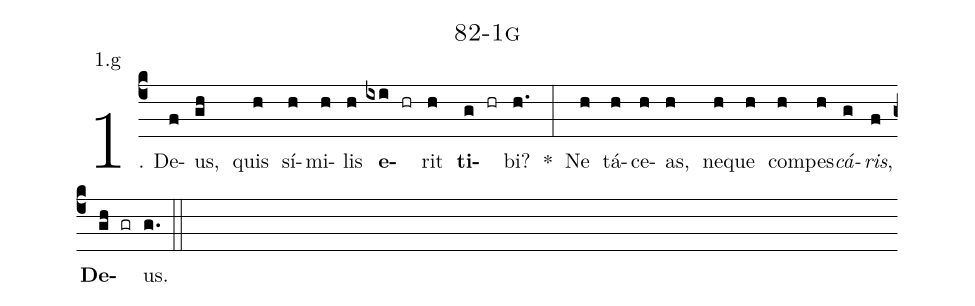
name: 82-1g;
annotation: 1.g;
%%
(c4)1. De(f)us,(gh) quis(h) sí(h)mi(h)lis(h) <b>e</b>(ixi hr)rit(h) <b>ti</b>(g hr)bi?(h.) *(:) Ne(h) tá(h)ce(h)as,(h) ne(h)que(h) com(h)pes(h)<i>cá</i>(g)<i>ris</i>,(f) <b>De</b>(gh gr)us.(g.) (::)
